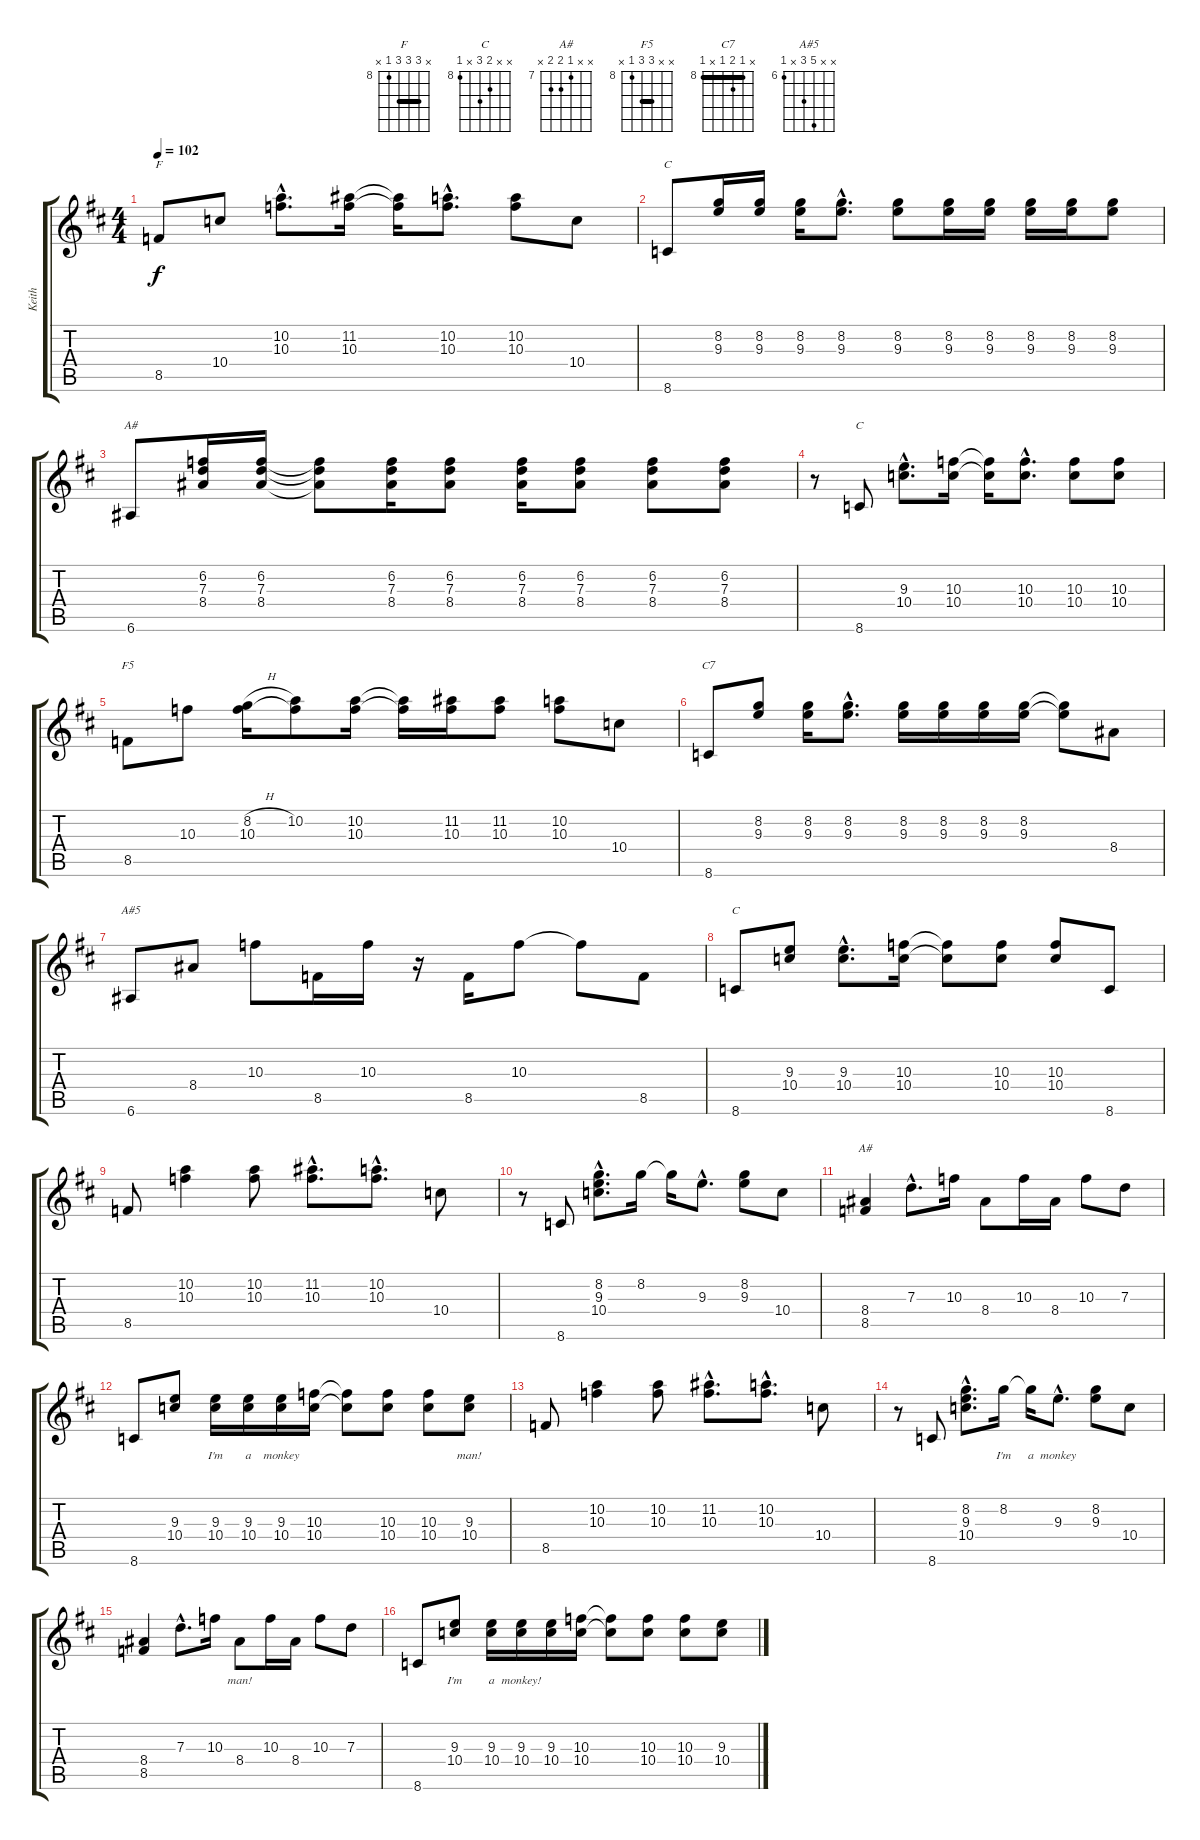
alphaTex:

\track ("Keith" "Keith") {instrument distortionguitar}
\staff {score tabs}
\tuning (E4 B3 G3 D3 A2 E2) {hide}
\chord ("F" x 10 10 10 8 x) {firstfret 8 barre 10}
\chord ("C" x 8 9 x x 8) {firstfret 8 barre 8}
\chord ("A#" x 6 7 8 x 6) {firstfret 6 barre 6}
\chord ("C" x 8 9 10 x 8) {firstfret 8 barre 8}
\chord ("F5" x x 10 10 8 x) {firstfret 8 barre 10}
\chord ("C7" x 8 9 8 x 8) {firstfret 8 barre 8}
\chord ("A#5" x x 10 8 x 6) {firstfret 6}
\chord ("C" x x 9 10 x 8) {firstfret 8}
\chord ("A#" x x 7 8 8 x) {firstfret 7}
\ts (4 4)
\tempo 102
\clef g2
\ks d
8.5.8{ch "F" lyrics (0 "") lyrics (1 "") lyrics (2 "") lyrics (3 "") lyrics (4 "") dy f} 10.4.8{lyrics (0 "") lyrics (1 "") lyrics (2 "") lyrics (3 "") lyrics (4 "")} (10.2{hac} 10.3{hac}).8{d lyrics (0 "") lyrics (1 "") lyrics (2 "") lyrics (3 "") lyrics (4 "")} (11.2 10.3).16{lyrics (0 "") lyrics (1 "") lyrics (2 "") lyrics (3 "") lyrics (4 "")} (11.2{t} 10.3{t}).16{lyrics (0 "") lyrics (1 "") lyrics (2 "") lyrics (3 "") lyrics (4 "")} (10.2{hac} 10.3{hac}).8{d lyrics (0 "") lyrics (1 "") lyrics (2 "") lyrics (3 "") lyrics (4 "")} (10.2 10.3).8{lyrics (0 "") lyrics (1 "") lyrics (2 "") lyrics (3 "") lyrics (4 "")} 10.4.8{lyrics (0 "") lyrics (1 "") lyrics (2 "") lyrics (3 "") lyrics (4 "")} |
8.6.8{ch "C" lyrics (0 "") lyrics (1 "") lyrics (2 "") lyrics (3 "") lyrics (4 "")} (8.2 9.3).16{lyrics (0 "") lyrics (1 "") lyrics (2 "") lyrics (3 "") lyrics (4 "")} (8.2 9.3).16{lyrics (0 "") lyrics (1 "") lyrics (2 "") lyrics (3 "") lyrics (4 "")} (8.2 9.3).16{lyrics (0 "") lyrics (1 "") lyrics (2 "") lyrics (3 "") lyrics (4 "")} (8.2{hac} 9.3{hac}).8{d lyrics (0 "") lyrics (1 "") lyrics (2 "") lyrics (3 "") lyrics (4 "")} (8.2 9.3).8{lyrics (0 "") lyrics (1 "") lyrics (2 "") lyrics (3 "") lyrics (4 "")} (8.2 9.3).16{lyrics (0 "") lyrics (1 "") lyrics (2 "") lyrics (3 "") lyrics (4 "")} (8.2 9.3).16{lyrics (0 "") lyrics (1 "") lyrics (2 "") lyrics (3 "") lyrics (4 "")} (8.2 9.3).16{lyrics (0 "") lyrics (1 "") lyrics (2 "") lyrics (3 "") lyrics (4 "")} (8.2 9.3).16{lyrics (0 "") lyrics (1 "") lyrics (2 "") lyrics (3 "") lyrics (4 "")} (8.2 9.3).8{lyrics (0 "") lyrics (1 "") lyrics (2 "") lyrics (3 "") lyrics (4 "")} |
6.6.8{ch "A#" lyrics (0 "") lyrics (1 "") lyrics (2 "") lyrics (3 "") lyrics (4 "")} (6.2 7.3 8.4).16{lyrics (0 "") lyrics (1 "") lyrics (2 "") lyrics (3 "") lyrics (4 "")} (6.2 7.3 8.4).16{lyrics (0 "") lyrics (1 "") lyrics (2 "") lyrics (3 "") lyrics (4 "")} (6.2{t} 7.3{t} 8.4{t}).8{lyrics (0 "") lyrics (1 "") lyrics (2 "") lyrics (3 "") lyrics (4 "")} (6.2 7.3 8.4).16{lyrics (0 "") lyrics (1 "") lyrics (2 "") lyrics (3 "") lyrics (4 "")} (6.2 7.3 8.4).8{lyrics (0 "") lyrics (1 "") lyrics (2 "") lyrics (3 "") lyrics (4 "")} (6.2 7.3 8.4).16{lyrics (0 "") lyrics (1 "") lyrics (2 "") lyrics (3 "") lyrics (4 "")} (6.2 7.3 8.4).8{lyrics (0 "") lyrics (1 "") lyrics (2 "") lyrics (3 "") lyrics (4 "")} (6.2 7.3 8.4).8{lyrics (0 "") lyrics (1 "") lyrics (2 "") lyrics (3 "") lyrics (4 "")} (6.2 7.3 8.4).8{lyrics (0 "") lyrics (1 "") lyrics (2 "") lyrics (3 "") lyrics (4 "")} |
r.8 8.6.8{ch "C" lyrics (0 "") lyrics (1 "") lyrics (2 "") lyrics (3 "") lyrics (4 "")} (9.3{hac} 10.4{hac}).8{d lyrics (0 "") lyrics (1 "") lyrics (2 "") lyrics (3 "") lyrics (4 "")} (10.3 10.4).16{lyrics (0 "") lyrics (1 "") lyrics (2 "") lyrics (3 "") lyrics (4 "")} (10.3{t} 10.4{t}).16{lyrics (0 "") lyrics (1 "") lyrics (2 "") lyrics (3 "") lyrics (4 "")} (10.3{hac} 10.4{hac}).8{d lyrics (0 "") lyrics (1 "") lyrics (2 "") lyrics (3 "") lyrics (4 "")} (10.3 10.4).8{lyrics (0 "") lyrics (1 "") lyrics (2 "") lyrics (3 "") lyrics (4 "")} (10.3 10.4).8{lyrics (0 "") lyrics (1 "") lyrics (2 "") lyrics (3 "") lyrics (4 "")} |
8.5.8{ch "F5" lyrics (0 "") lyrics (1 "") lyrics (2 "") lyrics (3 "") lyrics (4 "")} 10.3.8{lyrics (0 "") lyrics (1 "") lyrics (2 "") lyrics (3 "") lyrics (4 "")} (8.2{h} 10.3).16{lyrics (0 "") lyrics (1 "") lyrics (2 "") lyrics (3 "") lyrics (4 "")} (10.2 10.3{t}).8{lyrics (0 "") lyrics (1 "") lyrics (2 "") lyrics (3 "") lyrics (4 "")} (10.2 10.3).16{lyrics (0 "") lyrics (1 "") lyrics (2 "") lyrics (3 "") lyrics (4 "")} (10.2{t} 10.3{t}).16{lyrics (0 "") lyrics (1 "") lyrics (2 "") lyrics (3 "") lyrics (4 "")} (11.2 10.3).16{lyrics (0 "") lyrics (1 "") lyrics (2 "") lyrics (3 "") lyrics (4 "")} (11.2 10.3).8{lyrics (0 "") lyrics (1 "") lyrics (2 "") lyrics (3 "") lyrics (4 "")} (10.2 10.3).8{lyrics (0 "") lyrics (1 "") lyrics (2 "") lyrics (3 "") lyrics (4 "")} 10.4.8{lyrics (0 "") lyrics (1 "") lyrics (2 "") lyrics (3 "") lyrics (4 "")} |
8.6.8{ch "C7" lyrics (0 "") lyrics (1 "") lyrics (2 "") lyrics (3 "") lyrics (4 "")} (8.2 9.3).8{lyrics (0 "") lyrics (1 "") lyrics (2 "") lyrics (3 "") lyrics (4 "")} (8.2 9.3).16{lyrics (0 "") lyrics (1 "") lyrics (2 "") lyrics (3 "") lyrics (4 "")} (8.2{hac} 9.3{hac}).8{d lyrics (0 "") lyrics (1 "") lyrics (2 "") lyrics (3 "") lyrics (4 "")} (8.2 9.3).16{lyrics (0 "") lyrics (1 "") lyrics (2 "") lyrics (3 "") lyrics (4 "")} (8.2 9.3).16{lyrics (0 "") lyrics (1 "") lyrics (2 "") lyrics (3 "") lyrics (4 "")} (8.2 9.3).16{lyrics (0 "") lyrics (1 "") lyrics (2 "") lyrics (3 "") lyrics (4 "")} (8.2 9.3).16{lyrics (0 "") lyrics (1 "") lyrics (2 "") lyrics (3 "") lyrics (4 "")} (8.2{t} 9.3{t}).8{lyrics (0 "") lyrics (1 "") lyrics (2 "") lyrics (3 "") lyrics (4 "")} 8.4.8{lyrics (0 "") lyrics (1 "") lyrics (2 "") lyrics (3 "") lyrics (4 "")} |
6.6.8{ch "A#5" lyrics (0 "") lyrics (1 "") lyrics (2 "") lyrics (3 "") lyrics (4 "")} 8.4.8{lyrics (0 "") lyrics (1 "") lyrics (2 "") lyrics (3 "") lyrics (4 "")} 10.3.8{lyrics (0 "") lyrics (1 "") lyrics (2 "") lyrics (3 "") lyrics (4 "")} 8.5.16{lyrics (0 "") lyrics (1 "") lyrics (2 "") lyrics (3 "") lyrics (4 "")} 10.3.16{lyrics (0 "") lyrics (1 "") lyrics (2 "") lyrics (3 "") lyrics (4 "")} r.16 8.5.16{lyrics (0 "") lyrics (1 "") lyrics (2 "") lyrics (3 "") lyrics (4 "")} 10.3.8{lyrics (0 "") lyrics (1 "") lyrics (2 "") lyrics (3 "") lyrics (4 "")} 10.3{t}.8{lyrics (0 "") lyrics (1 "") lyrics (2 "") lyrics (3 "") lyrics (4 "")} 8.5.8{lyrics (0 "") lyrics (1 "") lyrics (2 "") lyrics (3 "") lyrics (4 "")} |
8.6.8{ch "C" lyrics (0 "") lyrics (1 "") lyrics (2 "") lyrics (3 "") lyrics (4 "")} (9.3 10.4).8{lyrics (0 "") lyrics (1 "") lyrics (2 "") lyrics (3 "") lyrics (4 "")} (9.3{hac} 10.4{hac}).8{d lyrics (0 "") lyrics (1 "") lyrics (2 "") lyrics (3 "") lyrics (4 "")} (10.3 10.4).16{lyrics (0 "") lyrics (1 "") lyrics (2 "") lyrics (3 "") lyrics (4 "")} (10.3{t} 10.4{t}).8{lyrics (0 "") lyrics (1 "") lyrics (2 "") lyrics (3 "") lyrics (4 "")} (10.3 10.4).8{lyrics (0 "") lyrics (1 "") lyrics (2 "") lyrics (3 "") lyrics (4 "")} (10.3 10.4).8{lyrics (0 "") lyrics (1 "") lyrics (2 "") lyrics (3 "") lyrics (4 "")} 8.6.8{lyrics (0 "") lyrics (1 "") lyrics (2 "") lyrics (3 "") lyrics (4 "")} |
8.5.8{lyrics (0 "") lyrics (1 "") lyrics (2 "") lyrics (3 "") lyrics (4 "")} (10.2 10.3).4{lyrics (0 "") lyrics (1 "") lyrics (2 "") lyrics (3 "") lyrics (4 "")} (10.2 10.3).8{lyrics (0 "") lyrics (1 "") lyrics (2 "") lyrics (3 "") lyrics (4 "")} (11.2{hac} 10.3{hac}).8{d lyrics (0 "") lyrics (1 "") lyrics (2 "") lyrics (3 "") lyrics (4 "")} (10.2{hac} 10.3{hac}).8{d lyrics (0 "") lyrics (1 "") lyrics (2 "") lyrics (3 "") lyrics (4 "")} 10.4.8{lyrics (0 "") lyrics (1 "") lyrics (2 "") lyrics (3 "") lyrics (4 "")} |
r.8 8.6.8{lyrics (0 "") lyrics (1 "") lyrics (2 "") lyrics (3 "") lyrics (4 "")} (8.2{hac} 9.3{hac} 10.4{hac}).8{d lyrics (0 "") lyrics (1 "") lyrics (2 "") lyrics (3 "") lyrics (4 "")} 8.2.16{lyrics (0 "") lyrics (1 "") lyrics (2 "") lyrics (3 "") lyrics (4 "")} 8.2{t}.16{lyrics (0 "") lyrics (1 "") lyrics (2 "") lyrics (3 "") lyrics (4 "")} 9.3{hac}.8{d lyrics (0 "") lyrics (1 "") lyrics (2 "") lyrics (3 "") lyrics (4 "")} (8.2 9.3).8{lyrics (0 "") lyrics (1 "") lyrics (2 "") lyrics (3 "") lyrics (4 "")} 10.4.8{lyrics (0 "") lyrics (1 "") lyrics (2 "") lyrics (3 "") lyrics (4 "")} |
(8.4 8.5).4{ch "A#" lyrics (0 "") lyrics (1 "") lyrics (2 "") lyrics (3 "") lyrics (4 "")} 7.3{hac}.8{d lyrics (0 "") lyrics (1 "") lyrics (2 "") lyrics (3 "") lyrics (4 "")} 10.3.16{lyrics (0 "") lyrics (1 "") lyrics (2 "") lyrics (3 "") lyrics (4 "")} 8.4.8{lyrics (0 "") lyrics (1 "") lyrics (2 "") lyrics (3 "") lyrics (4 "")} 10.3.16{lyrics (0 "") lyrics (1 "") lyrics (2 "") lyrics (3 "") lyrics (4 "")} 8.4.16{lyrics (0 "") lyrics (1 "") lyrics (2 "") lyrics (3 "") lyrics (4 "")} 10.3.8{lyrics (0 "") lyrics (1 "") lyrics (2 "") lyrics (3 "") lyrics (4 "")} 7.3.8{lyrics (0 "") lyrics (1 "") lyrics (2 "") lyrics (3 "") lyrics (4 "")} |
8.6.8{lyrics (0 "") lyrics (1 "") lyrics (2 "") lyrics (3 "") lyrics (4 "")} (9.3 10.4).8{lyrics (0 "") lyrics (1 "") lyrics (2 "") lyrics (3 "") lyrics (4 "")} (9.3 10.4).16{lyrics (0 "I'm") lyrics (1 "") lyrics (2 "") lyrics (3 "") lyrics (4 "")} (9.3 10.4).16{lyrics (0 "a") lyrics (1 "") lyrics (2 "") lyrics (3 "") lyrics (4 "")} (9.3 10.4).16{lyrics (0 "monkey") lyrics (1 "") lyrics (2 "") lyrics (3 "") lyrics (4 "")} (10.3 10.4).16{lyrics (0 "") lyrics (1 "") lyrics (2 "") lyrics (3 "") lyrics (4 "")} (10.3{t} 10.4{t}).8{lyrics (0 "") lyrics (1 "") lyrics (2 "") lyrics (3 "") lyrics (4 "")} (10.3 10.4).8{lyrics (0 "") lyrics (1 "") lyrics (2 "") lyrics (3 "") lyrics (4 "")} (10.3 10.4).8{lyrics (0 "") lyrics (1 "") lyrics (2 "") lyrics (3 "") lyrics (4 "")} (9.3 10.4).8{lyrics (0 "man!") lyrics (1 "") lyrics (2 "") lyrics (3 "") lyrics (4 "")} |
8.5.8{lyrics (0 "") lyrics (1 "") lyrics (2 "") lyrics (3 "") lyrics (4 "")} (10.2 10.3).4{lyrics (0 "") lyrics (1 "") lyrics (2 "") lyrics (3 "") lyrics (4 "")} (10.2 10.3).8{lyrics (0 "") lyrics (1 "") lyrics (2 "") lyrics (3 "") lyrics (4 "")} (11.2{hac} 10.3{hac}).8{d lyrics (0 "") lyrics (1 "") lyrics (2 "") lyrics (3 "") lyrics (4 "")} (10.2{hac} 10.3{hac}).8{d lyrics (0 "") lyrics (1 "") lyrics (2 "") lyrics (3 "") lyrics (4 "")} 10.4.8{lyrics (0 "") lyrics (1 "") lyrics (2 "") lyrics (3 "") lyrics (4 "")} |
r.8 8.6.8{lyrics (0 "") lyrics (1 "") lyrics (2 "") lyrics (3 "") lyrics (4 "")} (8.2{hac} 9.3{hac} 10.4{hac}).8{d lyrics (0 "") lyrics (1 "") lyrics (2 "") lyrics (3 "") lyrics (4 "")} 8.2.16{lyrics (0 "I'm") lyrics (1 "") lyrics (2 "") lyrics (3 "") lyrics (4 "")} 8.2{t}.16{lyrics (0 "a") lyrics (1 "") lyrics (2 "") lyrics (3 "") lyrics (4 "")} 9.3{hac}.8{d lyrics (0 "monkey") lyrics (1 "") lyrics (2 "") lyrics (3 "") lyrics (4 "")} (8.2 9.3).8{lyrics (0 "") lyrics (1 "") lyrics (2 "") lyrics (3 "") lyrics (4 "")} 10.4.8{lyrics (0 "") lyrics (1 "") lyrics (2 "") lyrics (3 "") lyrics (4 "")} |
(8.4 8.5).4{lyrics (0 "") lyrics (1 "") lyrics (2 "") lyrics (3 "") lyrics (4 "")} 7.3{hac}.8{d lyrics (0 "") lyrics (1 "") lyrics (2 "") lyrics (3 "") lyrics (4 "")} 10.3.16{lyrics (0 "") lyrics (1 "") lyrics (2 "") lyrics (3 "") lyrics (4 "")} 8.4.8{lyrics (0 "man!") lyrics (1 "") lyrics (2 "") lyrics (3 "") lyrics (4 "")} 10.3.16{lyrics (0 "") lyrics (1 "") lyrics (2 "") lyrics (3 "") lyrics (4 "")} 8.4.16{lyrics (0 "") lyrics (1 "") lyrics (2 "") lyrics (3 "") lyrics (4 "")} 10.3.8{lyrics (0 "") lyrics (1 "") lyrics (2 "") lyrics (3 "") lyrics (4 "")} 7.3.8{lyrics (0 "") lyrics (1 "") lyrics (2 "") lyrics (3 "") lyrics (4 "")} |
8.6.8{lyrics (0 "") lyrics (1 "") lyrics (2 "") lyrics (3 "") lyrics (4 "")} (9.3 10.4).8{lyrics (0 "I'm") lyrics (1 "") lyrics (2 "") lyrics (3 "") lyrics (4 "")} (9.3 10.4).16{lyrics (0 "a") lyrics (1 "") lyrics (2 "") lyrics (3 "") lyrics (4 "")} (9.3 10.4).16{lyrics (0 "monkey!") lyrics (1 "") lyrics (2 "") lyrics (3 "") lyrics (4 "")} (9.3 10.4).16{lyrics (0 "") lyrics (1 "") lyrics (2 "") lyrics (3 "") lyrics (4 "")} (10.3 10.4).16{lyrics (0 "") lyrics (1 "") lyrics (2 "") lyrics (3 "") lyrics (4 "")} (10.3{t} 10.4{t}).8{lyrics (0 "") lyrics (1 "") lyrics (2 "") lyrics (3 "") lyrics (4 "")} (10.3 10.4).8{lyrics (0 "") lyrics (1 "") lyrics (2 "") lyrics (3 "") lyrics (4 "")} (10.3 10.4).8{lyrics (0 "") lyrics (1 "") lyrics (2 "") lyrics (3 "") lyrics (4 "")} (9.3 10.4).8{lyrics (0 "") lyrics (1 "") lyrics (2 "") lyrics (3 "") lyrics (4 "")}
